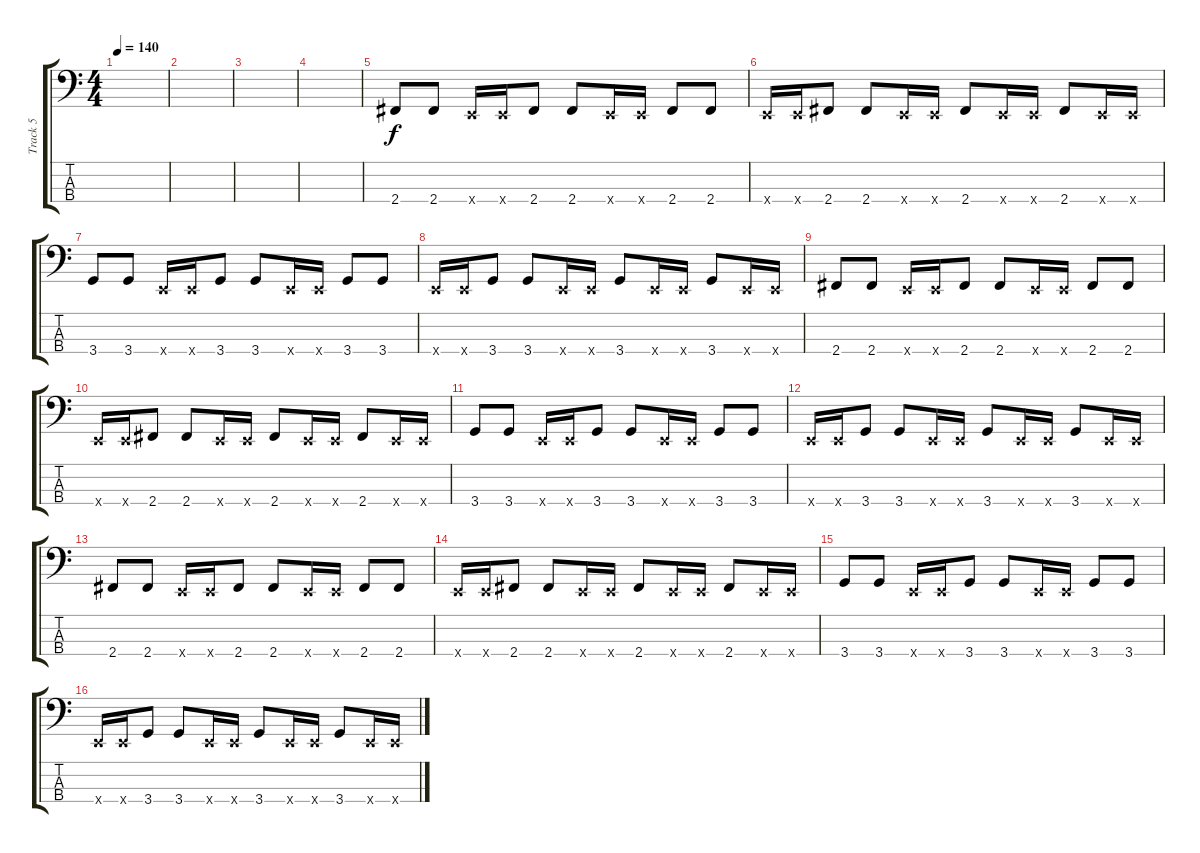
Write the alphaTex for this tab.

\track ("Track 5" "Track 5") {instrument electricbassfinger}
\staff {score tabs}
\tuning (G2 D2 A1 E1) {hide}
\ts (4 4)
\tempo 140
\clef f4
\ks c
|
|
|
|
2.4.8 2.4.8 0.4{x}.16 0.4{x}.16 2.4.8 2.4.8 0.4{x}.16 0.4{x}.16 2.4.8 2.4.8 |
0.4{x}.16 0.4{x}.16 2.4.8 2.4.8 0.4{x}.16 0.4{x}.16 2.4.8 0.4{x}.16 0.4{x}.16 2.4.8 0.4{x}.16 0.4{x}.16 |
3.4.8 3.4.8 0.4{x}.16 0.4{x}.16 3.4.8 3.4.8 0.4{x}.16 0.4{x}.16 3.4.8 3.4.8 |
0.4{x}.16 0.4{x}.16 3.4.8 3.4.8 0.4{x}.16 0.4{x}.16 3.4.8 0.4{x}.16 0.4{x}.16 3.4.8 0.4{x}.16 0.4{x}.16 |
2.4.8 2.4.8 0.4{x}.16 0.4{x}.16 2.4.8 2.4.8 0.4{x}.16 0.4{x}.16 2.4.8 2.4.8 |
0.4{x}.16 0.4{x}.16 2.4.8 2.4.8 0.4{x}.16 0.4{x}.16 2.4.8 0.4{x}.16 0.4{x}.16 2.4.8 0.4{x}.16 0.4{x}.16 |
3.4.8 3.4.8 0.4{x}.16 0.4{x}.16 3.4.8 3.4.8 0.4{x}.16 0.4{x}.16 3.4.8 3.4.8 |
0.4{x}.16 0.4{x}.16 3.4.8 3.4.8 0.4{x}.16 0.4{x}.16 3.4.8 0.4{x}.16 0.4{x}.16 3.4.8 0.4{x}.16 0.4{x}.16 |
2.4.8 2.4.8 0.4{x}.16 0.4{x}.16 2.4.8 2.4.8 0.4{x}.16 0.4{x}.16 2.4.8 2.4.8 |
0.4{x}.16 0.4{x}.16 2.4.8 2.4.8 0.4{x}.16 0.4{x}.16 2.4.8 0.4{x}.16 0.4{x}.16 2.4.8 0.4{x}.16 0.4{x}.16 |
3.4.8 3.4.8 0.4{x}.16 0.4{x}.16 3.4.8 3.4.8 0.4{x}.16 0.4{x}.16 3.4.8 3.4.8 |
0.4{x}.16 0.4{x}.16 3.4.8 3.4.8 0.4{x}.16 0.4{x}.16 3.4.8 0.4{x}.16 0.4{x}.16 3.4.8 0.4{x}.16 0.4{x}.16
